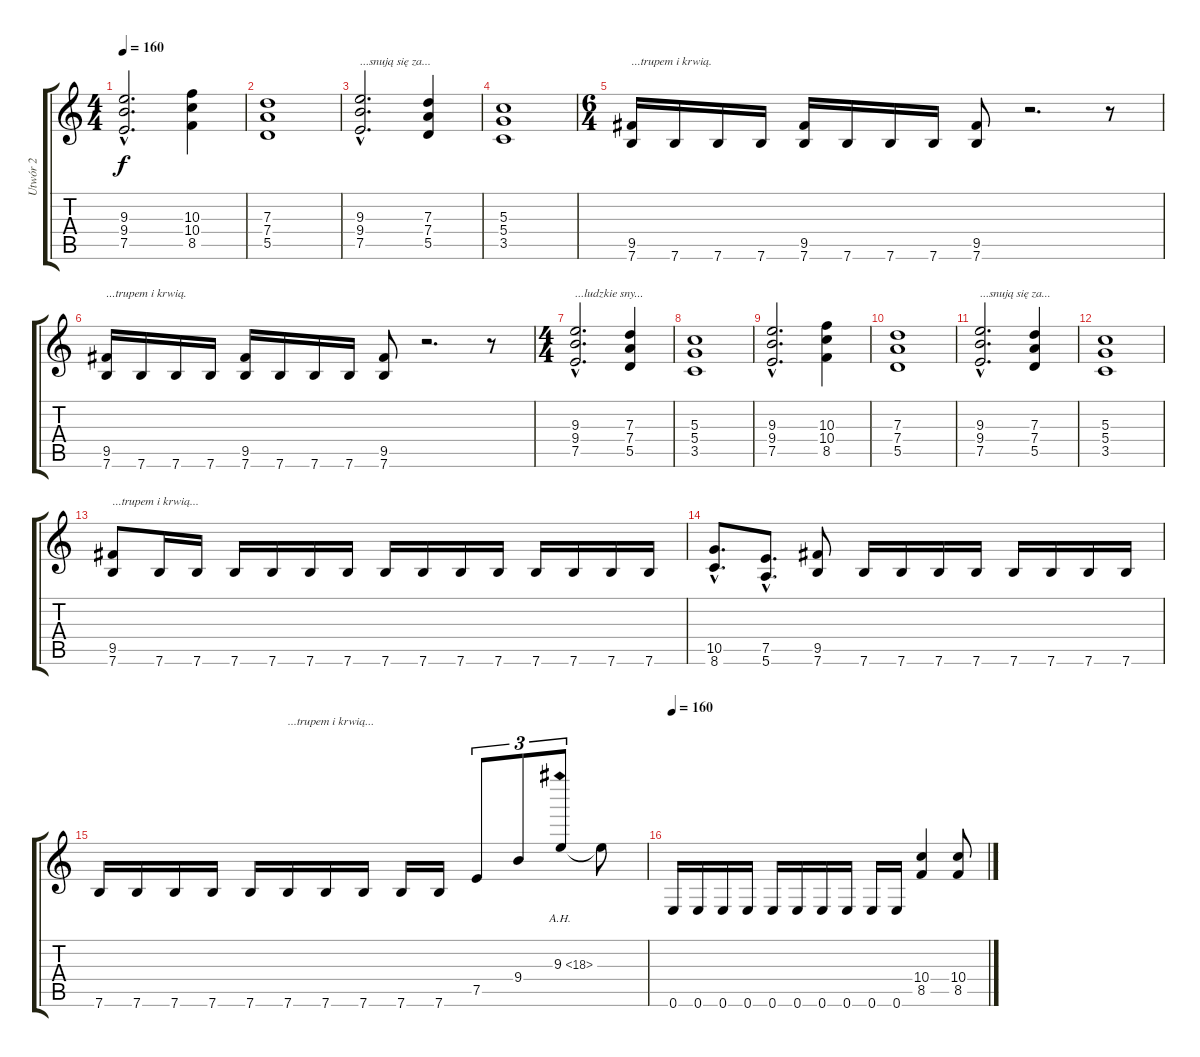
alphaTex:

\track ("Utwór 2" "Utwór 2") {instrument distortionguitar}
\staff {score tabs}
\tuning (E4 B3 G3 D3 A2 E2) {hide}
\ts (4 4)
\tempo 160
\clef g2
\ks c
(9.3{hac} 9.4{hac} 7.5{hac}).2{d dy f} (10.3 10.4 8.5).4 |
(7.3 7.4 5.5).1 |
(9.3{hac} 9.4{hac} 7.5{hac}).2{d txt "...snują się za..."} (7.3 7.4 5.5).4 |
(5.3 5.4 3.5).1 |
\ts (6 4)
(9.5 7.6).16{txt "...trupem i krwią."} 7.6.16 7.6.16 7.6.16 (9.5 7.6).16 7.6.16 7.6.16 7.6.16 (9.5 7.6).8 r.2{d} r.8 |
(9.5 7.6).16{txt "...trupem i krwią."} 7.6.16 7.6.16 7.6.16 (9.5 7.6).16 7.6.16 7.6.16 7.6.16 (9.5 7.6).8 r.2{d} r.8 |
\ts (4 4)
(9.3{hac} 9.4{hac} 7.5{hac}).2{d txt "...ludzkie sny..."} (7.3 7.4 5.5).4 |
(5.3 5.4 3.5).1 |
(9.3{hac} 9.4{hac} 7.5{hac}).2{d} (10.3 10.4 8.5).4 |
(7.3 7.4 5.5).1 |
(9.3{hac} 9.4{hac} 7.5{hac}).2{d txt "...snują się za..."} (7.3 7.4 5.5).4 |
(5.3 5.4 3.5).1 |
(9.5 7.6).8{txt "...trupem i krwią..."} 7.6.16 7.6.16 7.6.16 7.6.16 7.6.16 7.6.16 7.6.16 7.6.16 7.6.16 7.6.16 7.6.16 7.6.16 7.6.16 7.6.16 |
(10.5{hac} 8.6{hac}).8{d} (7.5{hac} 5.6{hac}).8{d} (9.5 7.6).8 7.6.16 7.6.16 7.6.16 7.6.16 7.6.16 7.6.16 7.6.16 7.6.16 |
7.6.16 7.6.16 7.6.16 7.6.16 7.6.16 7.6.16{txt "...trupem i krwią..."} 7.6.16 7.6.16 7.6.16 7.6.16 7.5.8{tu (3 2)} 9.4.8{tu (3 2)} 9.3{ah 9}.8{tu (3 2)} 9.3{t}.8 |
\tempo 160
0.6.16 0.6.16 0.6.16 0.6.16 0.6.16 0.6.16 0.6.16 0.6.16 0.6.16 0.6.16 (10.4 8.5).4 (10.4 8.5).8
